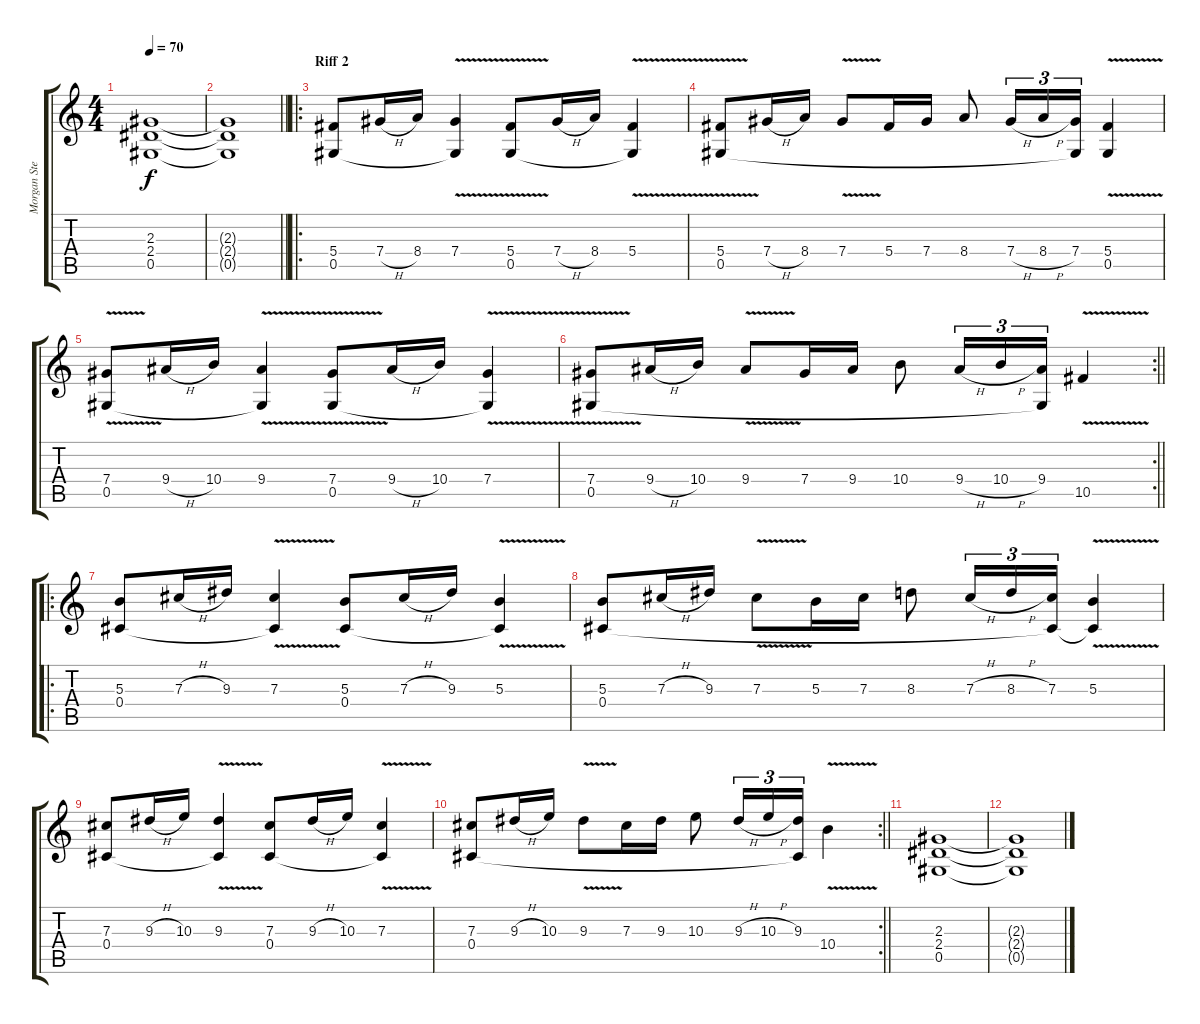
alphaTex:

\track ("Morgan Steinmeyer Håkansson" "Morgan Ste") {instrument distortionguitar}
\staff {score tabs}
\tuning (Eb4 Bb3 Gb3 Db3 Ab2 Eb2) {hide}
\ts (4 4)
\tempo 70
\clef g2
\ks c
(2.3 2.4 0.5).1{dy f} |
\barLineRight lightlight
(2.3{t} 2.4{t} 0.5{t}).1 |
\ro
\section ("" "Riff 2")
(5.4 0.5).8 7.4{h}.16 8.4.16 (7.4{v} 0.5{t}).4 (5.4{v} 0.5).8 7.4{h}.16 8.4.16 (5.4{v} 0.5{t}).4 |
(5.4{v} 0.5).8 7.4{h}.16 8.4.16 7.4{v}.8 5.4.16 7.4.16 8.4.8 7.4{h}.16{tu (3 2)} 8.4{h}.16{tu (3 2)} (7.4 0.5{t}).16{tu (3 2)} (5.4{v} 0.5).4 |
(7.4{v} 0.5).8 9.4{h}.16 10.4.16 (9.4{v} 0.5{t}).4 (7.4{v} 0.5).8 9.4{h}.16 10.4.16 (7.4{v} 0.5{t}).4 |
\rc 2
\barLineRight lightlight
(7.4{v} 0.5).8 9.4{h}.16 10.4.16 9.4{v}.8 7.4.16 9.4.16 10.4.8 9.4{h}.16{tu (3 2)} 10.4{h}.16{tu (3 2)} (9.4 0.5{t}).16{tu (3 2)} 10.5{v}.4 |
\ro
(5.3 0.4).8 7.3{h}.16 9.3.16 (7.3{v} 0.4{t}).4 (5.3 0.4).8 7.3{h}.16 9.3.16 (5.3{v} 0.4{t}).4 |
(5.3 0.4).8 7.3{h}.16 9.3.16 7.3{v}.8 5.3.16 7.3.16 8.3.8 7.3{h}.16{tu (3 2)} 8.3{h}.16{tu (3 2)} (7.3 0.4{t}).16{tu (3 2)} (5.3{v} 0.4{t}).4 |
(7.3 0.4).8 9.3{h}.16 10.3.16 (9.3{v} 0.4{t}).4 (7.3 0.4).8 9.3{h}.16 10.3.16 (7.3{v} 0.4{t}).4 |
\rc 2
\barLineRight lightlight
(7.3 0.4).8 9.3{h}.16 10.3.16 9.3{v}.8 7.3.16 9.3.16 10.3.8 9.3{h}.16{tu (3 2)} 10.3{h}.16{tu (3 2)} (9.3 0.4{t}).16{tu (3 2)} 10.4{v}.4 |
(2.3 2.4 0.5).1 |
(2.3{t} 2.4{t} 0.5{t}).1
